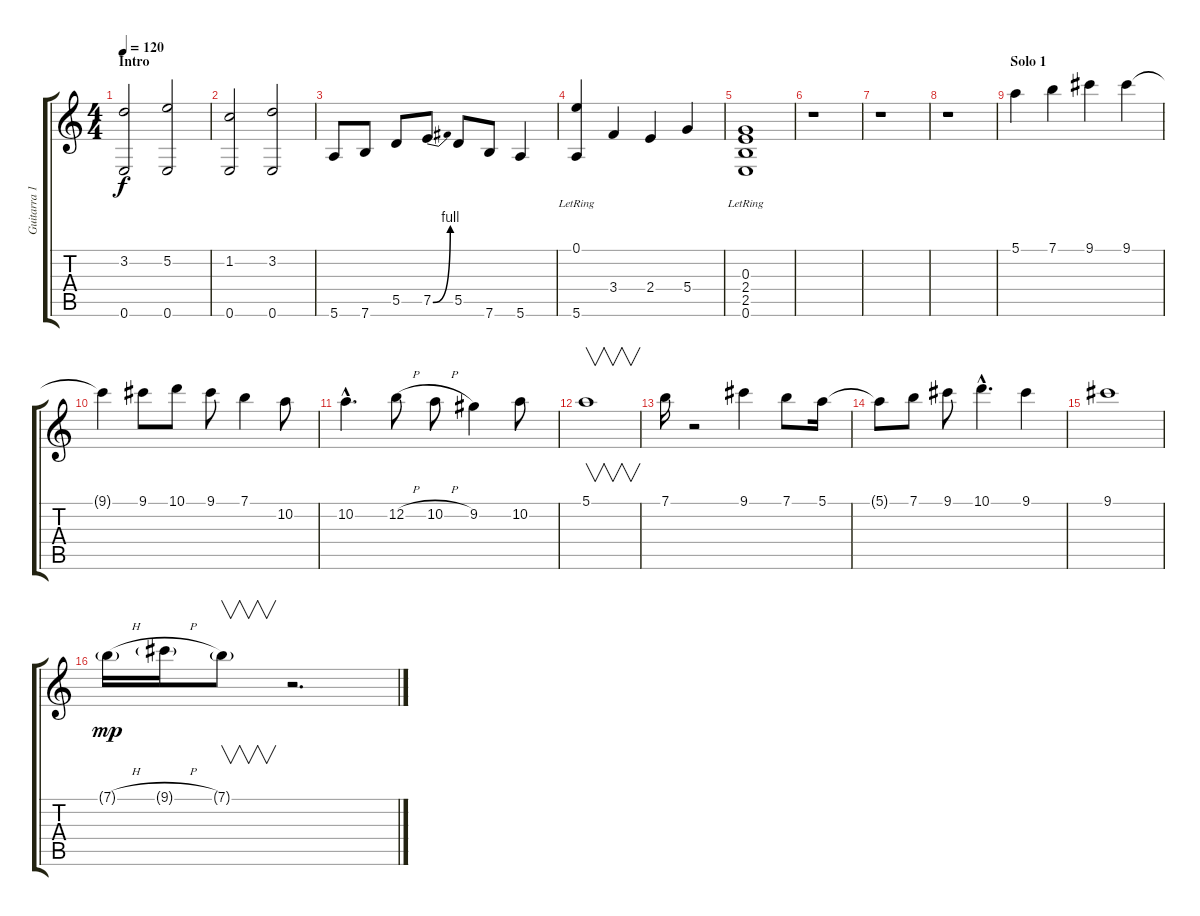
\track ("Guitarra 1" "Guitarra 1") {instrument distortionguitar}
\staff {score tabs}
\tuning (E4 B3 G3 D3 A2 E2) {hide}
\ts (4 4)
\section ("" "Intro")
\tempo 120
\clef g2
\ks c
(3.2 0.6).2{dy f instrument distortionguitar} (5.2 0.6).2 |
(1.2 0.6).2 (3.2 0.6).2 |
5.6.8 7.6.8 5.5.8 7.5{be (bend 0 0 60 4)}.8 5.5.8 7.6.8 5.6.4 |
(0.1{lr} 5.6{lr}).4 3.4.4 2.4.4 5.4.4 |
(0.3{lr} 2.4{lr} 2.5{lr} 0.6{lr}).1 |
r.1 |
r.1 |
r.1 |
\section ("" "Solo 1")
5.1.4 7.1.4 9.1.4 9.1.4 |
9.1{t}.4 9.1.8 10.1.8 9.1.8 7.1.4 10.2.8 |
10.2{hac}.4{d} 12.2{h}.8 10.2{h}.8 9.2.4 10.2.8 |
5.1.1{v} |
7.1.16 r.2 9.1.4 7.1.8 5.1.16 |
5.1{t}.8 7.1.8 9.1.8 10.1{hac}.4{d} 9.1.4 |
9.1.1 |
7.1{h g}.16{dy mp} 9.1{h g}.16 7.1{g}.8{v} r.2{d}
